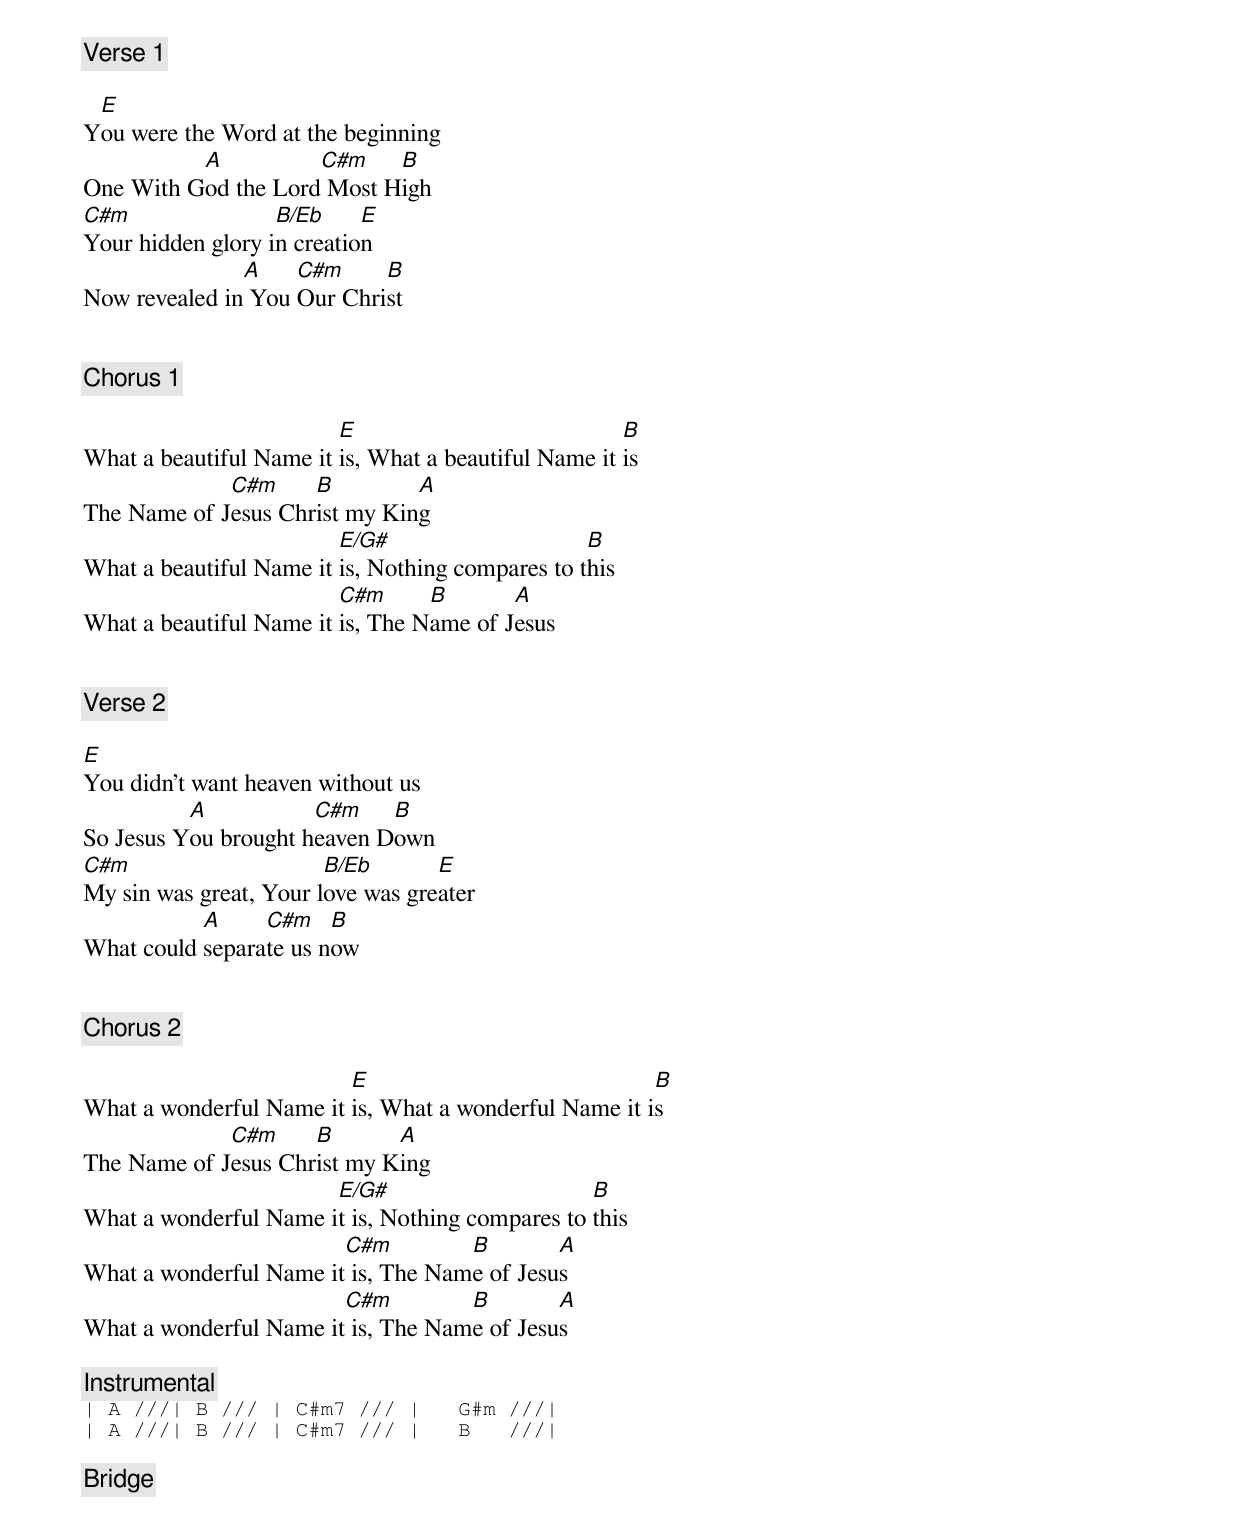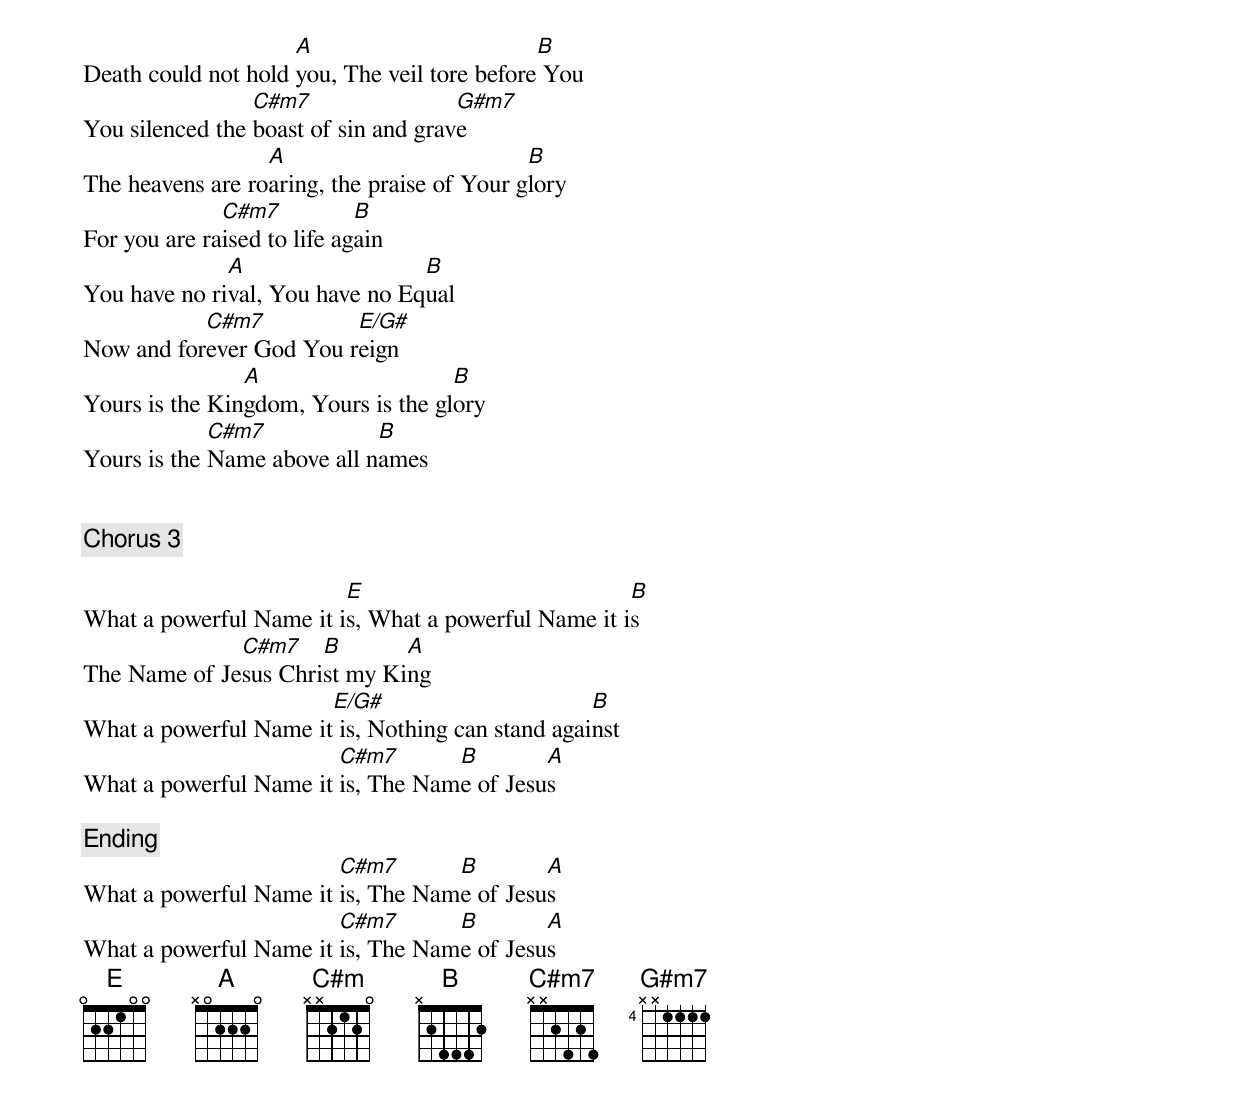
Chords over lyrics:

[Verse 1]

 E
You were the Word at the beginning
          A          C#m    B
One With God the Lord Most High
C#m                B/Eb     E
Your hidden glory in creation
               A    C#m     B
Now revealed in You Our Christ


[Chorus 1]

                         E                            B
What a beautiful Name it is, What a beautiful Name it is
             C#m     B         A
The Name of Jesus Christ my King
                         E/G#                     B
What a beautiful Name it is, Nothing compares to this
                         C#m      B       A
What a beautiful Name it is, The Name of Jesus


[Verse 2]

E
You didn't want heaven without us
          A           C#m    B
So Jesus You brought heaven Down
C#m                     B/Eb       E
My sin was great, Your love was greater
           A     C#m    B
What could separate us now


[Chorus 2]

                         E                             B
What a wonderful Name it is, What a wonderful Name it is
             C#m     B       A
The Name of Jesus Christ my King
                       E/G#                      B
What a wonderful Name it is, Nothing compares to this
                        C#m         B        A
What a wonderful Name it is, The Name of Jesus
                        C#m         B        A
What a wonderful Name it is, The Name of Jesus

[Instrumental]
| A ///| B /// | C#m7 /// |   G#m ///|
| A ///| B /// | C#m7 /// |   B   ///|

[Bridge]

                     A                        B
Death could not hold you, The veil tore before You
                 C#m7                 G#m7
You silenced the boast of sin and grave
                  A                          B
The heavens are roaring, the praise of Your glory
              C#m7           B
For you are raised to life again
              A                  B
You have no rival, You have no Equal
           C#m7          E/G#
Now and forever God You reign
                A                    B
Yours is the Kingdom, Yours is the glory
             C#m7            B
Yours is the Name above all names


[Chorus 3]

                         E                           B
What a powerful Name it is, What a powerful Name it is
              C#m7    B       A
The Name of Jesus Christ my King
                       E/G#                       B
What a powerful Name it is, Nothing can stand against
                        C#m7       B        A
What a powerful Name it is, The Name of Jesus

[Ending]
                        C#m7       B        A
What a powerful Name it is, The Name of Jesus
                        C#m7       B        A
What a powerful Name it is, The Name of Jesus
